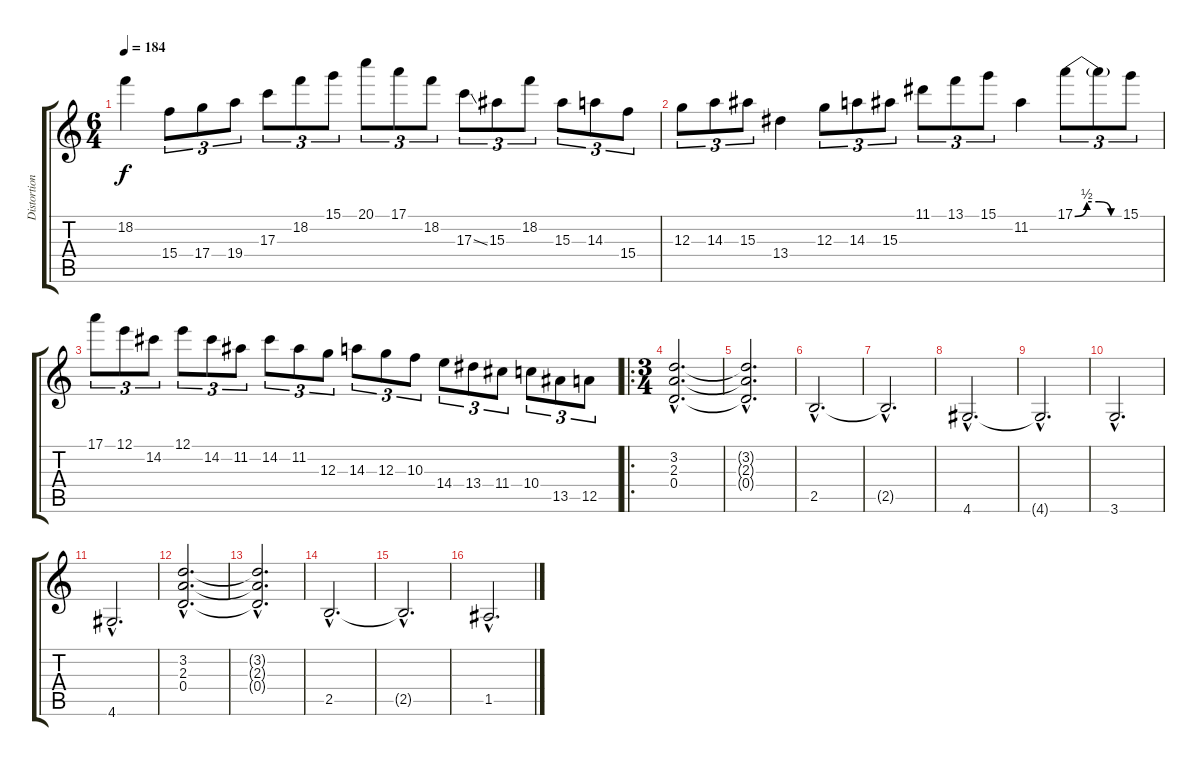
\track ("Distortion Guitar" "Distortion") {instrument distortionguitar}
\staff {score tabs}
\tuning (E4 B3 G3 D3 A2 E2) {hide}
\ts (6 4)
\tempo 184
\clef g2
\ks c
18.2.4{dy f} 15.4.8{tu (3 2)} 17.4.8{tu (3 2)} 19.4.8{tu (3 2)} 17.3.8{tu (3 2)} 18.2.8{tu (3 2)} 15.1.8{tu (3 2)} 20.1.8{tu (3 2)} 17.1.8{tu (3 2)} 18.2.8{tu (3 2)} 17.3{ss}.8{tu (3 2)} 15.3.8{tu (3 2)} 18.2.8{tu (3 2)} 15.3.8{tu (3 2)} 14.3.8{tu (3 2)} 15.4.8{tu (3 2)} |
12.3.8{tu (3 2)} 14.3.8{tu (3 2)} 15.3.8{tu (3 2)} 13.4.4 12.3.8{tu (3 2)} 14.3.8{tu (3 2)} 15.3.8{tu (3 2)} 11.1.8{tu (3 2)} 13.1.8{tu (3 2)} 15.1.8{tu (3 2)} 11.2.4 17.1{be (custom 0 0 15 2 30 2 45 0 60 0)}.8{tu (3 2)} 17.1{t}.8{tu (3 2)} 15.1.8{tu (3 2)} |
17.1.8{tu (3 2)} 12.1.8{tu (3 2)} 14.2.8{tu (3 2)} 12.1.8{tu (3 2)} 14.2.8{tu (3 2)} 11.2.8{tu (3 2)} 14.2.8{tu (3 2)} 11.2.8{tu (3 2)} 12.3.8{tu (3 2)} 14.3.8{tu (3 2)} 12.3.8{tu (3 2)} 10.3.8{tu (3 2)} 14.4.8{tu (3 2)} 13.4.8{tu (3 2)} 11.4.8{tu (3 2)} 10.4.8{tu (3 2)} 13.5.8{tu (3 2)} 12.5.8{tu (3 2)} |
\ro
\ts (3 4)
(3.2{hac} 2.3{hac} 0.4{hac}).2{d} |
(3.2{hac t} 2.3{hac t} 0.4{hac t}).2{d} |
2.5{hac}.2{d} |
2.5{hac t}.2{d} |
4.6{hac}.2{d} |
4.6{hac t}.2{d} |
3.6{hac}.2{d} |
4.6{hac}.2{d} |
(3.2{hac} 2.3{hac} 0.4{hac}).2{d} |
(3.2{hac t} 2.3{hac t} 0.4{hac t}).2{d} |
2.5{hac}.2{d} |
2.5{hac t}.2{d} |
1.5{hac}.2{d}
